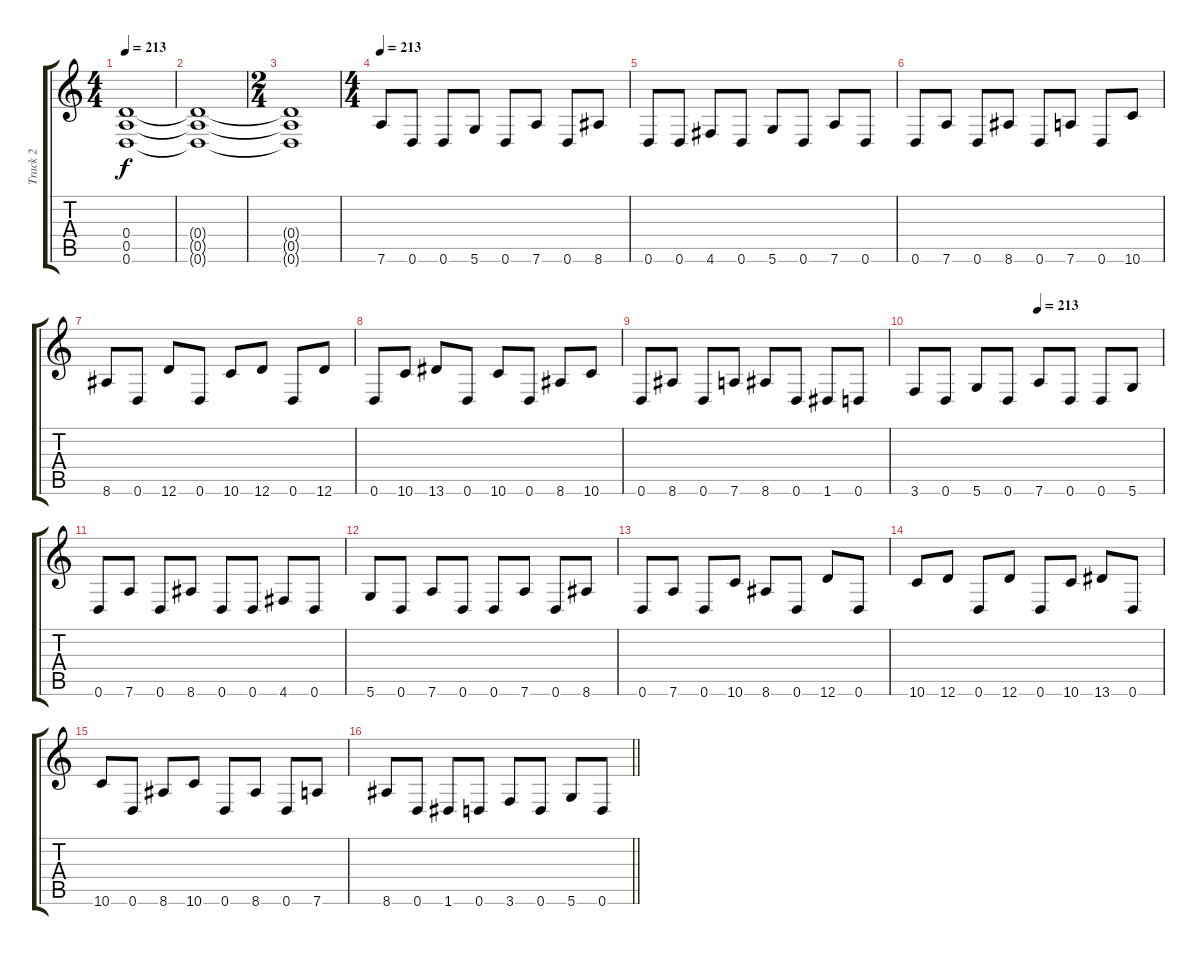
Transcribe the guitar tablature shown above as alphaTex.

\track ("Track 2" "Track 2") {instrument distortionguitar}
\staff {score tabs}
\tuning (E4 B3 G3 D3 A2 D2) {hide}
\ts (4 4)
\tempo 213
\clef g2
\ks c
(0.4{t} 0.5{t} 0.6{t}).1{dy f} |
(0.4{t} 0.5{t} 0.6{t}).1 |
\ts (2 4)
(0.4{t} 0.5{t} 0.6{t}).1 |
\ts (4 4)
\tempo 213
7.6.8 0.6.8 0.6.8 5.6.8 0.6.8 7.6.8 0.6.8 8.6.8 |
0.6.8 0.6.8 4.6.8 0.6.8 5.6.8 0.6.8 7.6.8 0.6.8 |
0.6.8 7.6.8 0.6.8 8.6.8 0.6.8 7.6.8 0.6.8 10.6.8 |
8.6.8 0.6.8 12.6.8 0.6.8 10.6.8 12.6.8 0.6.8 12.6.8 |
0.6.8 10.6.8 13.6.8 0.6.8 10.6.8 0.6.8 8.6.8 10.6.8 |
0.6.8 8.6.8 0.6.8 7.6.8 8.6.8 0.6.8 1.6.8 0.6.8 |
\tempo (213 0.5)
3.6.8 0.6.8 5.6.8 0.6.8 7.6.8 0.6.8 0.6.8 5.6.8 |
0.6.8 7.6.8 0.6.8 8.6.8 0.6.8 0.6.8 4.6.8 0.6.8 |
5.6.8 0.6.8 7.6.8 0.6.8 0.6.8 7.6.8 0.6.8 8.6.8 |
0.6.8 7.6.8 0.6.8 10.6.8 8.6.8 0.6.8 12.6.8 0.6.8 |
10.6.8 12.6.8 0.6.8 12.6.8 0.6.8 10.6.8 13.6.8 0.6.8 |
10.6.8 0.6.8 8.6.8 10.6.8 0.6.8 8.6.8 0.6.8 7.6.8 |
\barLineRight lightlight
8.6.8 0.6.8 1.6.8 0.6.8 3.6.8 0.6.8 5.6.8 0.6.8
